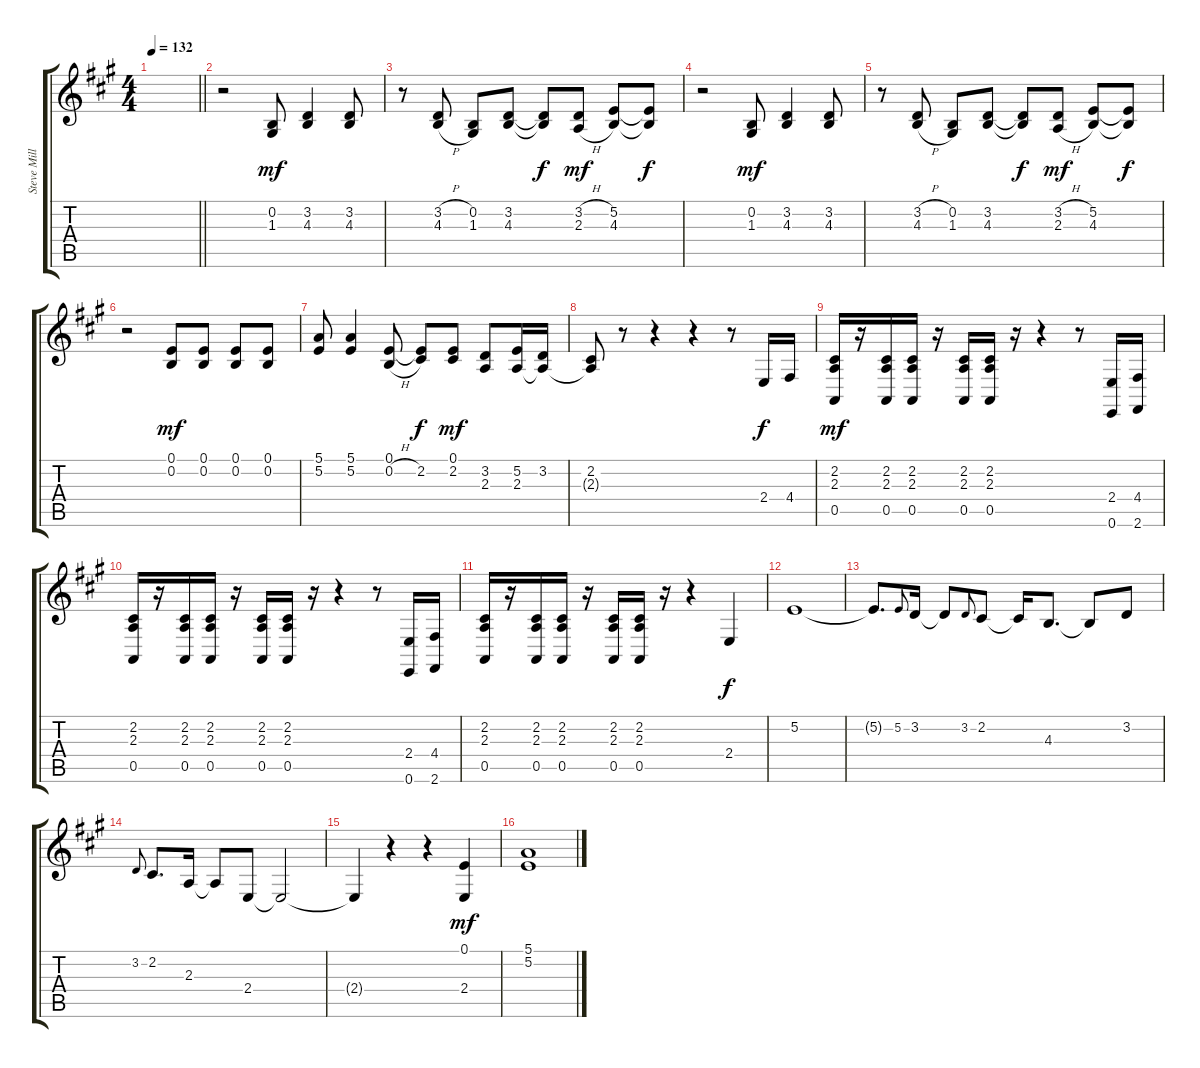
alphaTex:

\track ("Steve Miller" "Steve Mill") {instrument tenorsax}
\staff {score tabs}
\tuning (E4 B3 G3 D3 A2 E2) {hide}
\ts (4 4)
\tempo 132
\clef g2
\barLineRight lightlight
\ks a
|
r.2 (0.2 1.3).8{dy mf} (3.2 4.3).4 (3.2 4.3).8 |
r.8 (3.2{h} 4.3{h}).8 (0.2 1.3).8 (3.2 4.3).8 (3.2{t} 4.3{t}).8{dy f} (3.2{h} 2.3{h}).8{dy mf} (5.2 4.3).8 (5.2{t} 4.3{t}).8{dy f} |
r.2 (0.2 1.3).8{dy mf} (3.2 4.3).4 (3.2 4.3).8 |
r.8 (3.2{h} 4.3{h}).8 (0.2 1.3).8 (3.2 4.3).8 (3.2{t} 4.3{t}).8{dy f} (3.2{h} 2.3{h}).8{dy mf} (5.2 4.3).8 (5.2{t} 4.3{t}).8{dy f} |
r.2 (0.1 0.2).8{dy mf} (0.1 0.2).8 (0.1 0.2).8 (0.1 0.2).8 |
(5.1 5.2).8 (5.1 5.2).4 (0.1 0.2{h}).8 (0.1{t} 2.2).8{dy f} (0.1 2.2).8{dy mf} (3.2 2.3).8 (5.2 2.3).16 (3.2 2.3{t}).16 |
(2.2 2.3{t}).8 r.8 r.4 r.4 r.8 2.4.16{dy f} 4.4.16 |
(2.2 2.3 0.5).16{dy mf} r.16 (2.2 2.3 0.5).16 (2.2 2.3 0.5).16 r.16 (2.2 2.3 0.5).16 (2.2 2.3 0.5).16 r.16 r.4 r.8 (2.4 0.6).16 (4.4 2.6).16 |
(2.2 2.3 0.5).16 r.16 (2.2 2.3 0.5).16 (2.2 2.3 0.5).16 r.16 (2.2 2.3 0.5).16 (2.2 2.3 0.5).16 r.16 r.4 r.8 (2.4 0.6).16 (4.4 2.6).16 |
(2.2 2.3 0.5).16 r.16 (2.2 2.3 0.5).16 (2.2 2.3 0.5).16 r.16 (2.2 2.3 0.5).16 (2.2 2.3 0.5).16 r.16 r.4 2.4.4{dy f} |
5.2.1 |
5.2{t}.8{d} 5.2.8{gr onbeat} 3.2.16 3.2{t}.8 3.2.8{gr onbeat} 2.2.8 2.2{t}.16 4.3.8{d} 4.3{t}.8 3.2.8 |
3.2.8{gr onbeat} 2.2.8{d} 2.3.16 2.3{t}.8 2.4.8 2.4{t}.2 |
2.4{t}.4 r.4 r.4 (0.1 2.4).4{dy mf} |
(5.1 5.2).1
